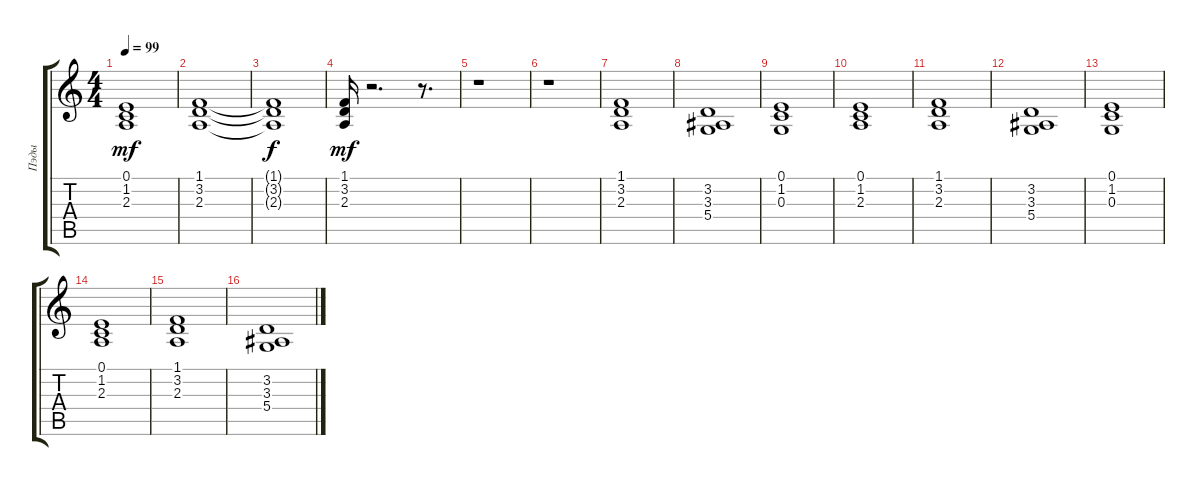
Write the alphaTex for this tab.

\track ("Пэды" "Пэды") {instrument pad7halo}
\staff {score tabs}
\tuning (E4 B3 G3 D3 A2 E2) {hide}
\ts (4 4)
\tempo 99
\clef g2
\ks c
(0.1 1.2 2.3).1{dy mf} |
(1.1 3.2 2.3).1 |
(1.1{t} 3.2{t} 2.3{t}).1{dy f} |
(1.1 3.2 2.3).16{dy mf} r.2{d} r.8{d} |
r.1 |
r.1 |
(1.1 3.2 2.3).1 |
(3.2 3.3 5.4).1 |
(0.1 1.2 0.3).1 |
(0.1 1.2 2.3).1 |
(1.1 3.2 2.3).1 |
(3.2 3.3 5.4).1 |
(0.1 1.2 0.3).1 |
(0.1 1.2 2.3).1 |
(1.1 3.2 2.3).1 |
(3.2 3.3 5.4).1
